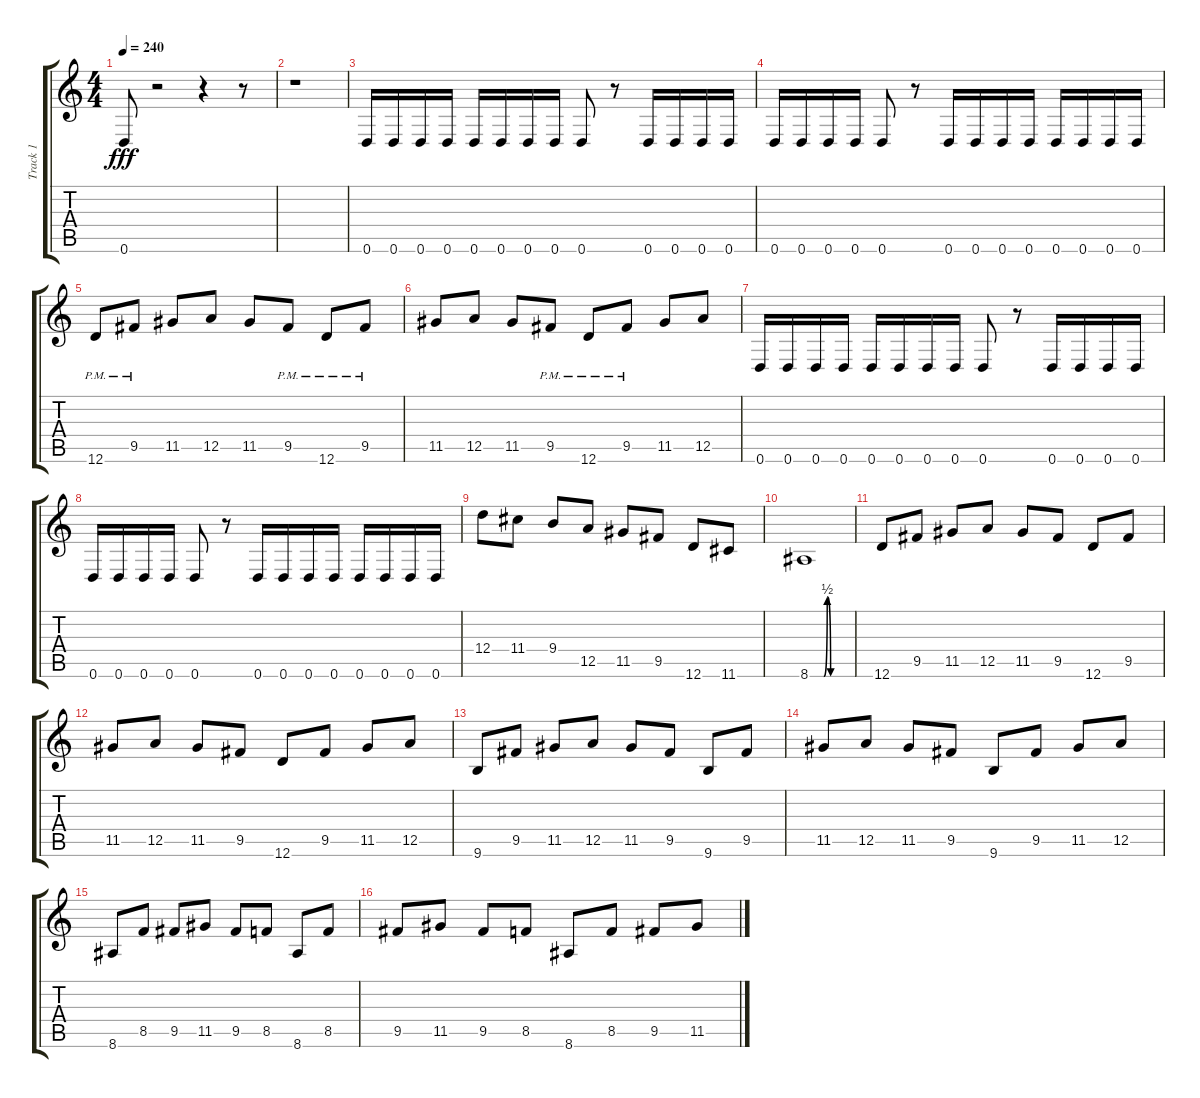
\track ("Track 1" "Track 1") {instrument distortionguitar}
\staff {score tabs}
\tuning (E4 B3 G3 D3 A2 D2) {hide}
\ts (4 4)
\tempo 240
\clef g2
\ks c
0.6.8{dy fff} r.2 r.4 r.8 |
r.1 |
0.6.16 0.6.16 0.6.16 0.6.16 0.6.16 0.6.16 0.6.16 0.6.16 0.6.8 r.8 0.6.16 0.6.16 0.6.16 0.6.16 |
0.6.16 0.6.16 0.6.16 0.6.16 0.6.8 r.8 0.6.16 0.6.16 0.6.16 0.6.16 0.6.16 0.6.16 0.6.16 0.6.16 |
12.6{pm}.8 9.5{pm}.8 11.5.8 12.5.8 11.5.8 9.5{pm}.8 12.6{pm}.8 9.5{pm}.8 |
11.5.8 12.5.8 11.5.8 9.5{pm}.8 12.6{pm}.8 9.5{pm}.8 11.5.8 12.5.8 |
0.6.16 0.6.16 0.6.16 0.6.16 0.6.16 0.6.16 0.6.16 0.6.16 0.6.8 r.8 0.6.16 0.6.16 0.6.16 0.6.16 |
0.6.16 0.6.16 0.6.16 0.6.16 0.6.8 r.8 0.6.16 0.6.16 0.6.16 0.6.16 0.6.16 0.6.16 0.6.16 0.6.16 |
12.4.8 11.4.8 9.4.8 12.5.8 11.5.8 9.5.8 12.6.8 11.6.8 |
8.6{be (custom 0 0 20 0 25 2 30 0 60 0)}.1 |
12.6.8 9.5.8 11.5.8 12.5.8 11.5.8 9.5.8 12.6.8 9.5.8 |
11.5.8 12.5.8 11.5.8 9.5.8 12.6.8 9.5.8 11.5.8 12.5.8 |
9.6.8 9.5.8 11.5.8 12.5.8 11.5.8 9.5.8 9.6.8 9.5.8 |
11.5.8 12.5.8 11.5.8 9.5.8 9.6.8 9.5.8 11.5.8 12.5.8 |
8.6.8 8.5.8 9.5.8 11.5.8 9.5.8 8.5.8 8.6.8 8.5.8 |
9.5.8 11.5.8 9.5.8 8.5.8 8.6.8 8.5.8 9.5.8 11.5.8
